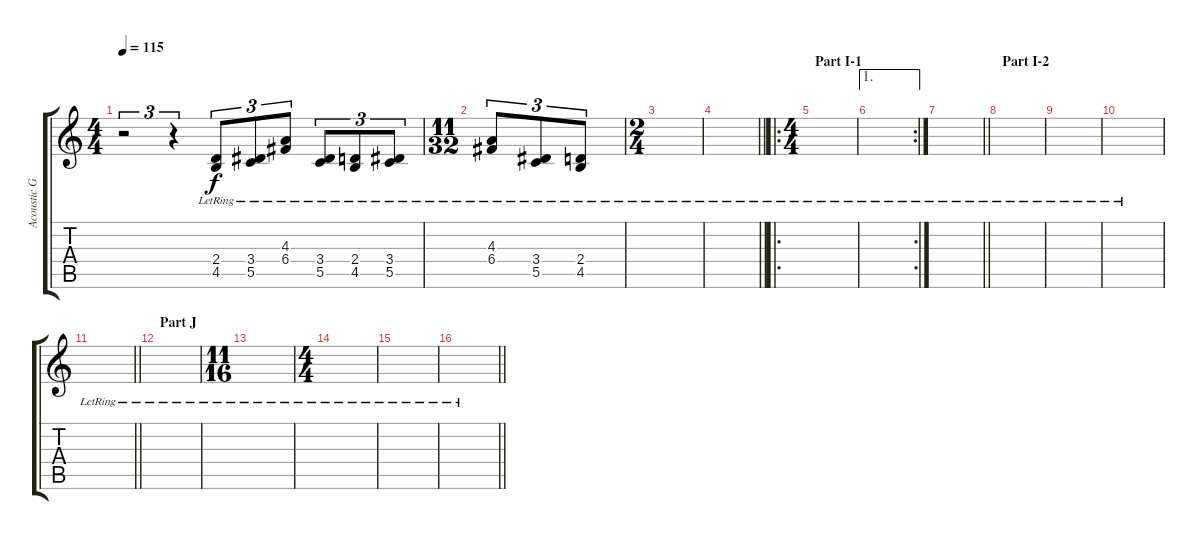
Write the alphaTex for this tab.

\track ("Acoustic Guitar" "Acoustic G") {instrument acousticguitarsteel}
\staff {score tabs}
\tuning (D4 A3 F3 C3 G2 D2) {hide}
\ts (4 4)
\tempo 115
\clef g2
\ks c
r.2{tu (3 2) dy f} r.4{tu (3 2)} (2.4{lr} 4.5).8{tu (3 2)} (3.4{lr} 5.5).8{tu (3 2)} (4.3{lr} 6.4).8{tu (3 2)} (3.4{lr} 5.5).8{tu (3 2)} (2.4{lr} 4.5).8{tu (3 2)} (3.4{lr} 5.5).8{tu (3 2)} |
\ts (11 32)
(4.3{lr} 6.4).8{tu (3 2)} (3.4{lr} 5.5).8{tu (3 2)} (2.4{lr} 4.5).8{tu (3 2)} |
\ts (2 4)
|
\barLineRight lightlight
|
\ro
\ts (4 4)
\section ("" "Part I-1")
|
\ae 1
\rc 2
|
\barLineRight lightlight
|
\section ("" "Part I-2")
|
|
|
\barLineRight lightlight
|
\section ("" "Part J")
|
\ts (11 16)
|
\ts (4 4)
|
|
\barLineRight lightlight
